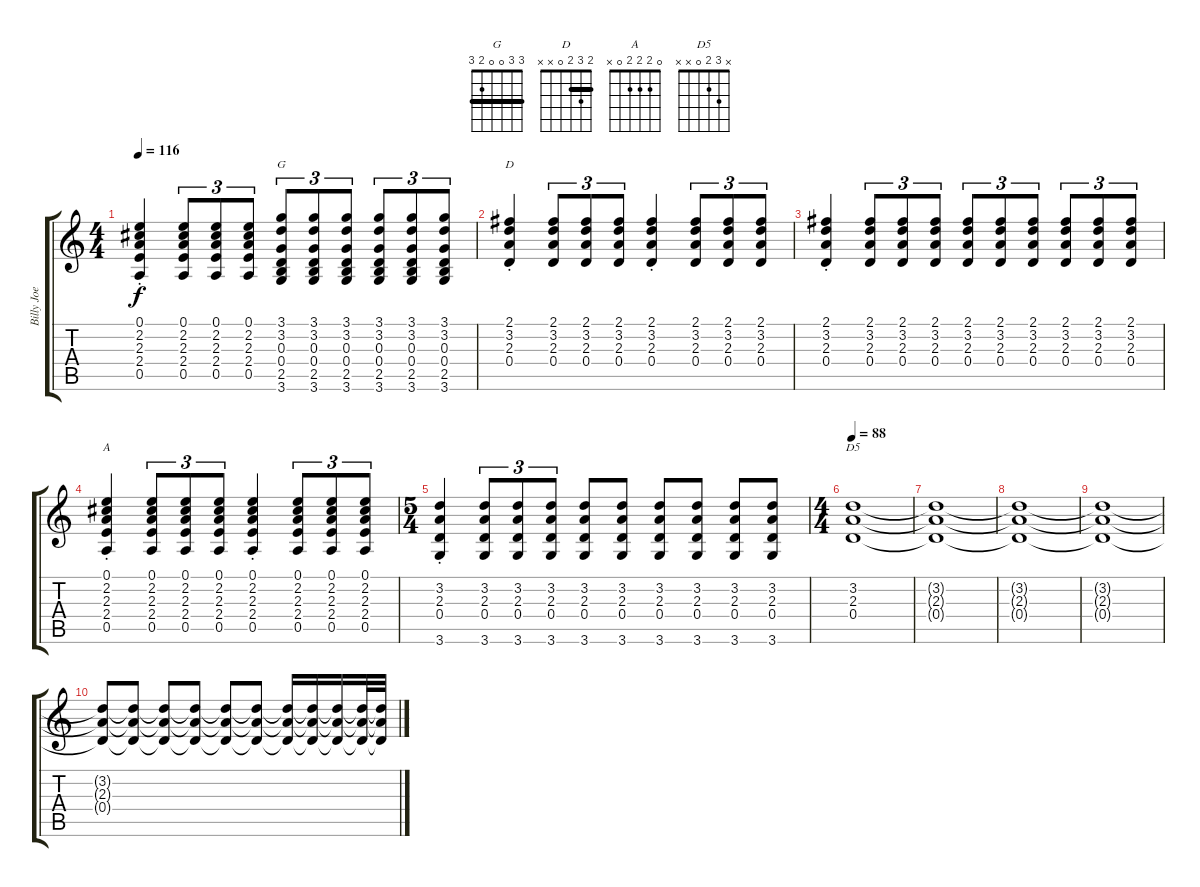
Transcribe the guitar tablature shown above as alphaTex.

\track ("Billy Joe Amstrong" "Billy Joe ") {instrument overdrivenguitar}
\staff {score tabs}
\tuning (E4 B3 G3 D3 A2 E2) {hide}
\chord ("G" 3 3 0 0 2 3) {barre 3}
\chord ("D" 2 3 2 0 x x) {barre 2}
\chord ("A" 0 2 2 2 0 x)
\chord ("D5" x 3 2 0 x x)
\ts (4 4)
\tempo 116
\clef g2
\ks c
(0.1{st} 2.2{st} 2.3{st} 2.4{st} 0.5{st}).4{dy f} (0.1 2.2 2.3 2.4 0.5).8{tu (3 2)} (0.1 2.2 2.3 2.4 0.5).8{tu (3 2)} (0.1 2.2 2.3 2.4 0.5).8{tu (3 2)} (3.1 3.2 0.3 0.4 2.5 3.6).8{tu (3 2) ch "G"} (3.1 3.2 0.3 0.4 2.5 3.6).8{tu (3 2)} (3.1 3.2 0.3 0.4 2.5 3.6).8{tu (3 2)} (3.1 3.2 0.3 0.4 2.5 3.6).8{tu (3 2)} (3.1 3.2 0.3 0.4 2.5 3.6).8{tu (3 2)} (3.1 3.2 0.3 0.4 2.5 3.6).8{tu (3 2)} |
(2.1{st} 3.2{st} 2.3{st} 0.4{st}).4{ch "D"} (2.1 3.2 2.3 0.4).8{tu (3 2)} (2.1 3.2 2.3 0.4).8{tu (3 2)} (2.1 3.2 2.3 0.4).8{tu (3 2)} (2.1{st} 3.2{st} 2.3{st} 0.4{st}).4 (2.1 3.2 2.3 0.4).8{tu (3 2)} (2.1 3.2 2.3 0.4).8{tu (3 2)} (2.1 3.2 2.3 0.4).8{tu (3 2)} |
(2.1{st} 3.2{st} 2.3{st} 0.4{st}).4 (2.1 3.2 2.3 0.4).8{tu (3 2)} (2.1 3.2 2.3 0.4).8{tu (3 2)} (2.1 3.2 2.3 0.4).8{tu (3 2)} (2.1 3.2 2.3 0.4).8{tu (3 2)} (2.1 3.2 2.3 0.4).8{tu (3 2)} (2.1 3.2 2.3 0.4).8{tu (3 2)} (2.1 3.2 2.3 0.4).8{tu (3 2)} (2.1 3.2 2.3 0.4).8{tu (3 2)} (2.1 3.2 2.3 0.4).8{tu (3 2)} |
(0.1{st} 2.2{st} 2.3{st} 2.4{st} 0.5{st}).4{ch "A"} (0.1 2.2 2.3 2.4 0.5).8{tu (3 2)} (0.1 2.2 2.3 2.4 0.5).8{tu (3 2)} (0.1 2.2 2.3 2.4 0.5).8{tu (3 2)} (0.1{st} 2.2{st} 2.3{st} 2.4{st} 0.5{st}).4 (0.1 2.2 2.3 2.4 0.5).8{tu (3 2)} (0.1 2.2 2.3 2.4 0.5).8{tu (3 2)} (0.1 2.2 2.3 2.4 0.5).8{tu (3 2)} |
\ts (5 4)
(3.2{st} 2.3{st} 0.4{st} 3.6{st}).4 (3.2 2.3 0.4 3.6).8{tu (3 2)} (3.2 2.3 0.4 3.6).8{tu (3 2)} (3.2 2.3 0.4 3.6).8{tu (3 2)} (3.2 2.3 0.4 3.6).8 (3.2 2.3 0.4 3.6).8 (3.2 2.3 0.4 3.6).8 (3.2 2.3 0.4 3.6).8 (3.2 2.3 0.4 3.6).8 (3.2 2.3 0.4 3.6).8 |
\ts (4 4)
\tempo 88
(3.2 2.3 0.4).1{ch "D5"} |
(3.2{t} 2.3{t} 0.4{t}).1 |
(3.2{t} 2.3{t} 0.4{t}).1 |
(3.2{t} 2.3{t} 0.4{t}).1 |
(3.2{t} 2.3{t} 0.4{t}).8{volume 12} (3.2{t} 2.3{t} 0.4{t}).8{volume 11} (3.2{t} 2.3{t} 0.4{t}).8{volume 10} (3.2{t} 2.3{t} 0.4{t}).8{volume 9} (3.2{t} 2.3{t} 0.4{t}).8{volume 8} (3.2{t} 2.3{t} 0.4{t}).8{volume 7} (3.2{t} 2.3{t} 0.4{t}).16{volume 6} (3.2{t} 2.3{t} 0.4{t}).16{volume 5} (3.2{t} 2.3{t} 0.4{t}).16{volume 4} (3.2{t} 2.3{t} 0.4{t}).32{volume 3} (3.2{t} 2.3{t} 0.4{t}).32{volume 2}
